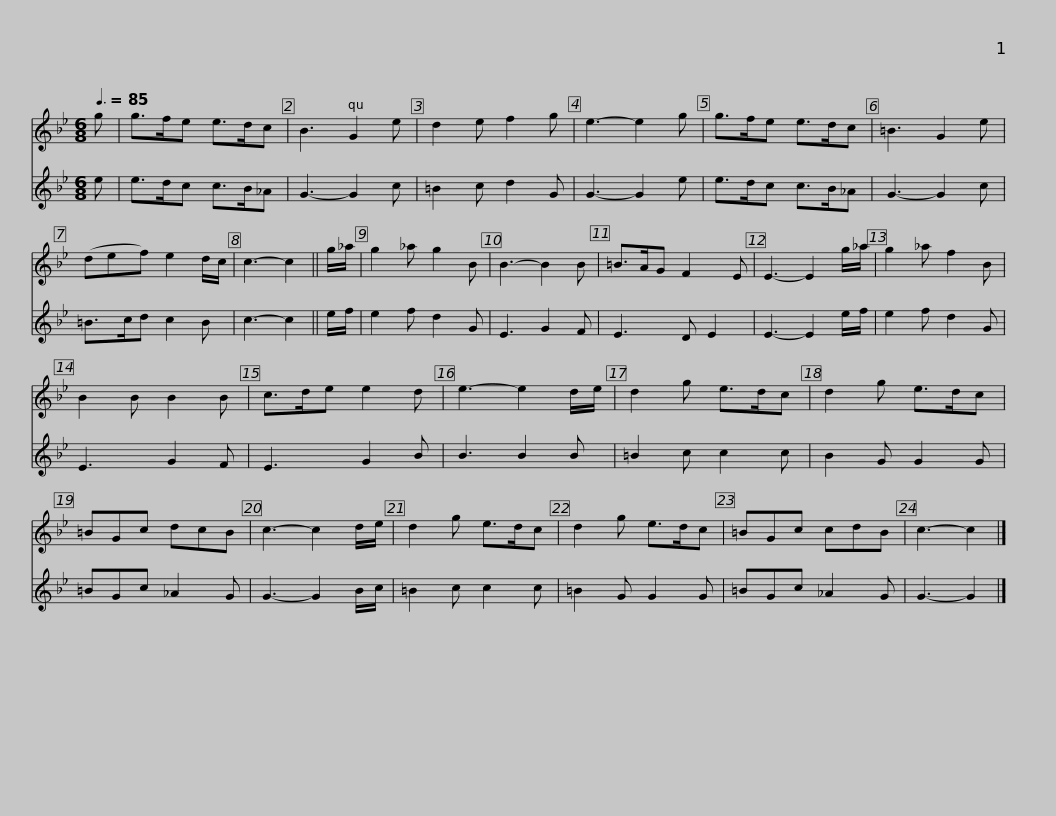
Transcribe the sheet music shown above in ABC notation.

X:1
%%score 1 2
L:1/8
Q:3/8=85
M:6/8
I:linebreak $
K:Gmin
V:1 treble
V:2 treble
V:1
 g | g>fe e>dc | B3 G2 e | d2 e f2 g | e3- e2 g | %5
 g>fe e>dc | =B3 G2 e | (def) e2 d/c/ | c3- c2 ||$ g/_a/ | %10
 g2 _a g2 B | B3- B2 B | =B>AG F2 E | E3- E2 g/_a/ | g2 _a f2 B | %15
 B2 B B2 B | c>de e2 d |$ e3- e2 d/e/ | d2 g e>dc | d2 g e>dc | %20
 =BGc dcB | c3- c2 d/e/ | d2 g e>dc | d2 g e>dc |$ =BGc cdB | %25
 c3- c2 |] %26
V:2
 e | e>dc c>B_A | G3- G2 c | =B2 c d2 G | G3- G2 e | %5
 e>dc c>B_A | G3- G2 c | =B>cd c2 B | c3- c2 ||$ e/f/ | %10
 e2 f d2 G | E3 G2 F | E3 D E2 | E3- E2 e/f/ | e2 f d2 G | %15
 E3 G2 F | E3 G2 B |$ B3 B2 B | =B2 c c2 c | B2 G G2 G | %20
 =BGc _A2 G | G3- G2 B/c/ | =B2 c c2 c | =B2 G G2 G |$ =BGc _A2 G | %25
 G3- G2 |] %26
